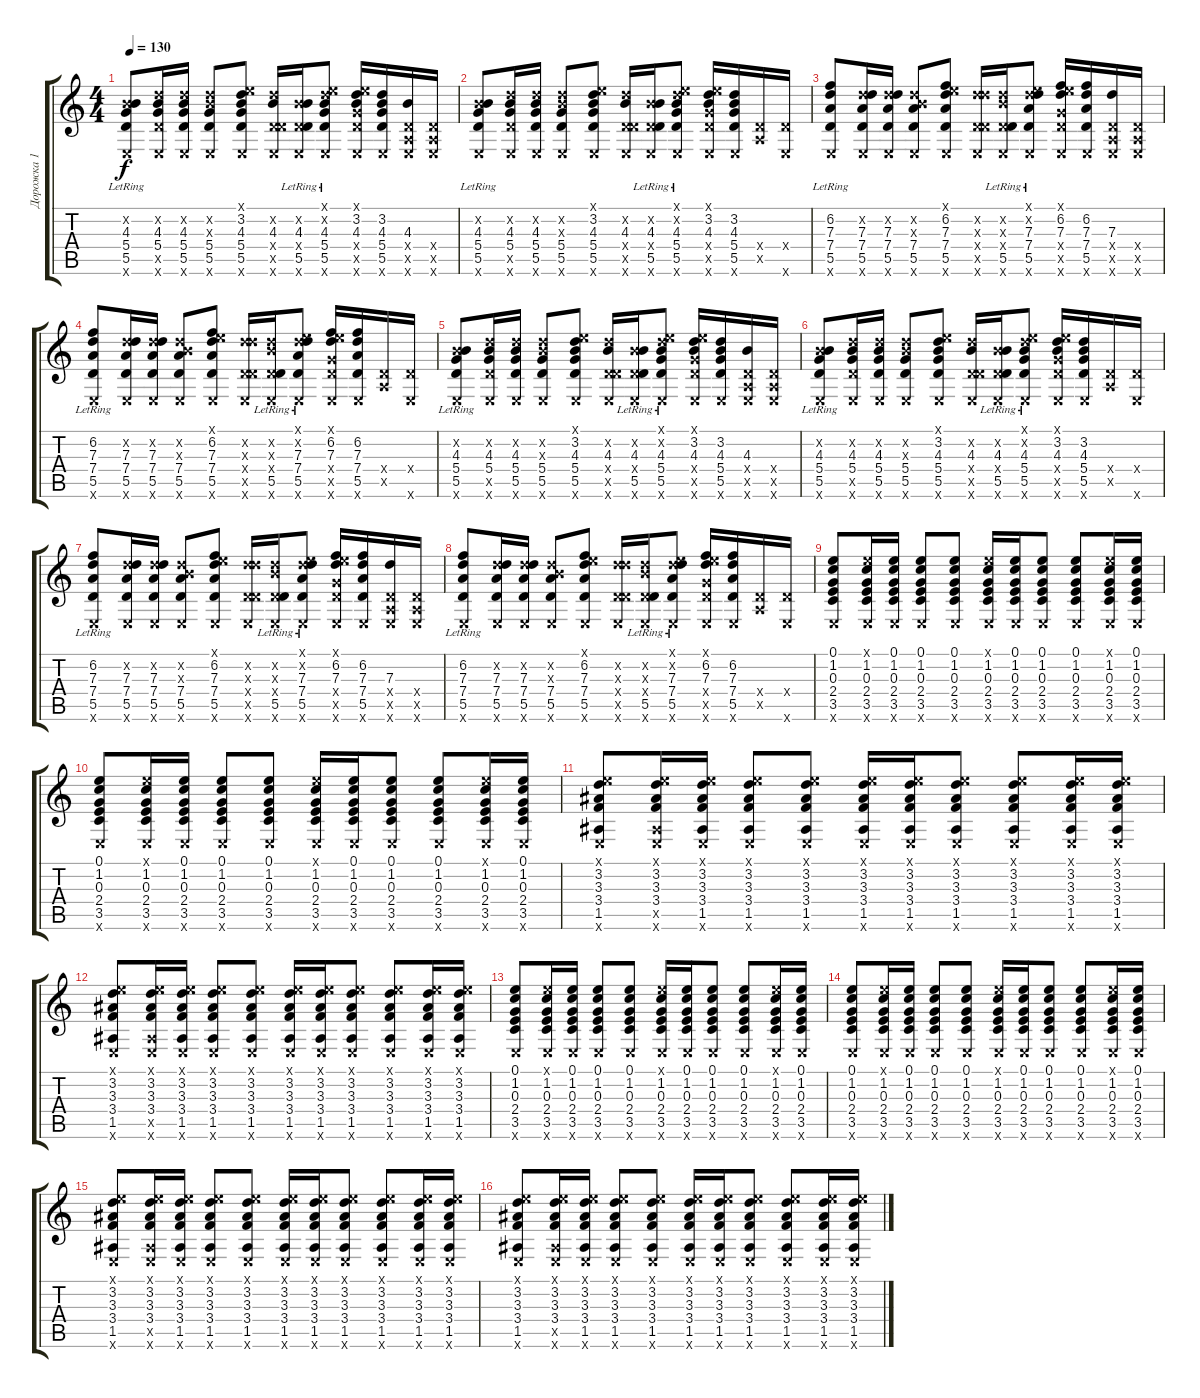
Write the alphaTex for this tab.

\track ("Дорожка 1" "Дорожка 1") {instrument acousticguitarsteel}
\staff {score tabs}
\tuning (E4 B3 G3 D3 A2 E2) {hide}
\ts (4 4)
\tempo 130
\clef g2
\ks c
(0.2{x} 4.3{lr} 5.4 5.5 0.6{x}).8{dy f} (3.2{x} 4.3 5.4 5.5{x} 0.6{x}).16 (3.2{x} 4.3 5.4 5.5 0.6{x}).16 (3.2{x} 4.3{x} 5.4 5.5 0.6{x}).8 (0.1{x} 3.2 4.3 5.4 5.5 0.6{x}).8 (3.2{x} 4.3 0.4{x} 5.5{x} 0.6{x}).16 (0.2{x} 4.3 0.4{x} 5.5{lr} 0.6{x}).16 (0.1{x} 3.2{x} 4.3{lr} 5.4 5.5{lr} 0.6{x}).8 (0.1{x} 3.2 4.3 5.4{x} 5.5{x} 0.6{x}).16 (3.2 4.3 5.4 5.5 0.6{x}).16 (4.3 0.4{x} 0.5{x} 0.6{x}).16 (0.4{x} 0.5{x} 0.6{x}).16 |
(0.2{x} 4.3{lr} 5.4 5.5 0.6{x}).8 (3.2{x} 4.3 5.4 5.5{x} 0.6{x}).16 (3.2{x} 4.3 5.4 5.5 0.6{x}).16 (3.2{x} 4.3{x} 5.4 5.5 0.6{x}).8 (0.1{x} 3.2 4.3 5.4 5.5 0.6{x}).8 (3.2{x} 4.3 0.4{x} 5.5{x} 0.6{x}).16 (0.2{x} 4.3 0.4{x} 5.5{lr} 0.6{x}).16 (0.1{x} 3.2{x} 4.3{lr} 5.4 5.5{lr} 0.6{x}).8 (0.1{x} 3.2 4.3 5.4{x} 5.5{x} 0.6{x}).16 (3.2 4.3 5.4 5.5 0.6{x}).16 (0.4{x} 0.5{x}).16 (0.4{x} 0.6{x}).16 |
(6.2 7.3{lr} 7.4 5.5 0.6{x}).8 (3.2{x} 7.3 7.4 5.5 0.6{x}).16 (3.2{x} 7.3 7.4 5.5 0.6{x}).16 (3.2{x} 4.3{x} 7.4 5.5 0.6{x}).8 (0.1{x} 6.2 7.3 7.4 5.5 0.6{x}).8 (3.2{x} 7.3{x} 0.4{x} 5.5{x} 0.6{x}).16 (0.2{x} 7.3{x} 0.4{x} 5.5{lr} 0.6{x}).16 (0.1{x} 3.2{x} 7.3{lr} 7.4 5.5{lr} 0.6{x}).8 (0.1{x} 6.2 7.3 5.4{x} 5.5{x} 0.6{x}).16 (6.2 7.3 7.4 5.5 0.6{x}).16 (7.3 0.4{x} 0.5{x} 0.6{x}).16 (0.4{x} 0.5{x} 0.6{x}).16 |
(6.2 7.3{lr} 7.4 5.5 0.6{x}).8 (3.2{x} 7.3 7.4 5.5 0.6{x}).16 (3.2{x} 7.3 7.4 5.5 0.6{x}).16 (3.2{x} 4.3{x} 7.4 5.5 0.6{x}).8 (0.1{x} 6.2 7.3 7.4 5.5 0.6{x}).8 (3.2{x} 7.3{x} 0.4{x} 5.5{x} 0.6{x}).16 (0.2{x} 7.3{x} 0.4{x} 5.5{lr} 0.6{x}).16 (0.1{x} 3.2{x} 7.3{lr} 7.4 5.5{lr} 0.6{x}).8 (0.1{x} 6.2 7.3 5.4{x} 5.5{x} 0.6{x}).16 (6.2 7.3 7.4 5.5 0.6{x}).16 (0.4{x} 0.5{x}).16 (0.4{x} 0.6{x}).16 |
(0.2{x} 4.3{lr} 5.4 5.5 0.6{x}).8 (3.2{x} 4.3 5.4 5.5{x} 0.6{x}).16 (3.2{x} 4.3 5.4 5.5 0.6{x}).16 (3.2{x} 4.3{x} 5.4 5.5 0.6{x}).8 (0.1{x} 3.2 4.3 5.4 5.5 0.6{x}).8 (3.2{x} 4.3 0.4{x} 5.5{x} 0.6{x}).16 (0.2{x} 4.3 0.4{x} 5.5{lr} 0.6{x}).16 (0.1{x} 3.2{x} 4.3{lr} 5.4 5.5{lr} 0.6{x}).8 (0.1{x} 3.2 4.3 5.4{x} 5.5{x} 0.6{x}).16 (3.2 4.3 5.4 5.5 0.6{x}).16 (4.3 0.4{x} 0.5{x} 0.6{x}).16 (0.4{x} 0.5{x} 0.6{x}).16 |
(0.2{x} 4.3{lr} 5.4 5.5 0.6{x}).8 (3.2{x} 4.3 5.4 5.5{x} 0.6{x}).16 (3.2{x} 4.3 5.4 5.5 0.6{x}).16 (3.2{x} 4.3{x} 5.4 5.5 0.6{x}).8 (0.1{x} 3.2 4.3 5.4 5.5 0.6{x}).8 (3.2{x} 4.3 0.4{x} 5.5{x} 0.6{x}).16 (0.2{x} 4.3 0.4{x} 5.5{lr} 0.6{x}).16 (0.1{x} 3.2{x} 4.3{lr} 5.4 5.5{lr} 0.6{x}).8 (0.1{x} 3.2 4.3 5.4{x} 5.5{x} 0.6{x}).16 (3.2 4.3 5.4 5.5 0.6{x}).16 (0.4{x} 0.5{x}).16 (0.4{x} 0.6{x}).16 |
(6.2 7.3{lr} 7.4 5.5 0.6{x}).8 (3.2{x} 7.3 7.4 5.5 0.6{x}).16 (3.2{x} 7.3 7.4 5.5 0.6{x}).16 (3.2{x} 4.3{x} 7.4 5.5 0.6{x}).8 (0.1{x} 6.2 7.3 7.4 5.5 0.6{x}).8 (3.2{x} 7.3{x} 0.4{x} 5.5{x} 0.6{x}).16 (0.2{x} 7.3{x} 0.4{x} 5.5{lr} 0.6{x}).16 (0.1{x} 3.2{x} 7.3{lr} 7.4 5.5{lr} 0.6{x}).8 (0.1{x} 6.2 7.3 5.4{x} 5.5{x} 0.6{x}).16 (6.2 7.3 7.4 5.5 0.6{x}).16 (7.3 0.4{x} 0.5{x} 0.6{x}).16 (0.4{x} 0.5{x} 0.6{x}).16 |
(6.2 7.3{lr} 7.4 5.5 0.6{x}).8 (3.2{x} 7.3 7.4 5.5 0.6{x}).16 (3.2{x} 7.3 7.4 5.5 0.6{x}).16 (3.2{x} 4.3{x} 7.4 5.5 0.6{x}).8 (0.1{x} 6.2 7.3 7.4 5.5 0.6{x}).8 (3.2{x} 7.3{x} 0.4{x} 5.5{x} 0.6{x}).16 (0.2{x} 7.3{x} 0.4{x} 5.5{lr} 0.6{x}).16 (0.1{x} 3.2{x} 7.3{lr} 7.4 5.5{lr} 0.6{x}).8 (0.1{x} 6.2 7.3 5.4{x} 5.5{x} 0.6{x}).16 (6.2 7.3 7.4 5.5 0.6{x}).16 (0.4{x} 0.5{x}).16 (0.4{x} 0.6{x}).16 |
(0.1 1.2 0.3 2.4 3.5 0.6{x}).8 (0.1{x} 1.2 0.3 2.4 3.5 0.6{x}).16 (0.1 1.2 0.3 2.4 3.5 0.6{x}).16 (0.1 1.2 0.3 2.4 3.5 0.6{x}).8 (0.1 1.2 0.3 2.4 3.5 0.6{x}).8 (0.1{x} 1.2 0.3 2.4 3.5 0.6{x}).16 (0.1 1.2 0.3 2.4 3.5 0.6{x}).16 (0.1 1.2 0.3 2.4 3.5 0.6{x}).8 (0.1 1.2 0.3 2.4 3.5 0.6{x}).8 (0.1{x} 1.2 0.3 2.4 3.5 0.6{x}).16 (0.1 1.2 0.3 2.4 3.5 0.6{x}).16 |
(0.1 1.2 0.3 2.4 3.5 0.6{x}).8 (0.1{x} 1.2 0.3 2.4 3.5 0.6{x}).16 (0.1 1.2 0.3 2.4 3.5 0.6{x}).16 (0.1 1.2 0.3 2.4 3.5 0.6{x}).8 (0.1 1.2 0.3 2.4 3.5 0.6{x}).8 (0.1{x} 1.2 0.3 2.4 3.5 0.6{x}).16 (0.1 1.2 0.3 2.4 3.5 0.6{x}).16 (0.1 1.2 0.3 2.4 3.5 0.6{x}).8 (0.1 1.2 0.3 2.4 3.5 0.6{x}).8 (0.1{x} 1.2 0.3 2.4 3.5 0.6{x}).16 (0.1 1.2 0.3 2.4 3.5 0.6{x}).16 |
(0.1{x} 3.2 3.3 3.4 1.5 0.6{x}).8 (0.1{x} 3.2 3.3 3.4 1.5{x} 0.6{x}).16 (0.1{x} 3.2 3.3 3.4 1.5 0.6{x}).16 (0.1{x} 3.2 3.3 3.4 1.5 0.6{x}).8 (0.1{x} 3.2 3.3 3.4 1.5 0.6{x}).8 (0.1{x} 3.2 3.3 3.4 1.5 0.6{x}).16 (0.1{x} 3.2 3.3 3.4 1.5 0.6{x}).16 (0.1{x} 3.2 3.3 3.4 1.5 0.6{x}).8 (0.1{x} 3.2 3.3 3.4 1.5 0.6{x}).8 (0.1{x} 3.2 3.3 3.4 1.5 0.6{x}).16 (0.1{x} 3.2 3.3 3.4 1.5 0.6{x}).16 |
(0.1{x} 3.2 3.3 3.4 1.5 0.6{x}).8 (0.1{x} 3.2 3.3 3.4 1.5{x} 0.6{x}).16 (0.1{x} 3.2 3.3 3.4 1.5 0.6{x}).16 (0.1{x} 3.2 3.3 3.4 1.5 0.6{x}).8 (0.1{x} 3.2 3.3 3.4 1.5 0.6{x}).8 (0.1{x} 3.2 3.3 3.4 1.5 0.6{x}).16 (0.1{x} 3.2 3.3 3.4 1.5 0.6{x}).16 (0.1{x} 3.2 3.3 3.4 1.5 0.6{x}).8 (0.1{x} 3.2 3.3 3.4 1.5 0.6{x}).8 (0.1{x} 3.2 3.3 3.4 1.5 0.6{x}).16 (0.1{x} 3.2 3.3 3.4 1.5 0.6{x}).16 |
(0.1 1.2 0.3 2.4 3.5 0.6{x}).8 (0.1{x} 1.2 0.3 2.4 3.5 0.6{x}).16 (0.1 1.2 0.3 2.4 3.5 0.6{x}).16 (0.1 1.2 0.3 2.4 3.5 0.6{x}).8 (0.1 1.2 0.3 2.4 3.5 0.6{x}).8 (0.1{x} 1.2 0.3 2.4 3.5 0.6{x}).16 (0.1 1.2 0.3 2.4 3.5 0.6{x}).16 (0.1 1.2 0.3 2.4 3.5 0.6{x}).8 (0.1 1.2 0.3 2.4 3.5 0.6{x}).8 (0.1{x} 1.2 0.3 2.4 3.5 0.6{x}).16 (0.1 1.2 0.3 2.4 3.5 0.6{x}).16 |
(0.1 1.2 0.3 2.4 3.5 0.6{x}).8 (0.1{x} 1.2 0.3 2.4 3.5 0.6{x}).16 (0.1 1.2 0.3 2.4 3.5 0.6{x}).16 (0.1 1.2 0.3 2.4 3.5 0.6{x}).8 (0.1 1.2 0.3 2.4 3.5 0.6{x}).8 (0.1{x} 1.2 0.3 2.4 3.5 0.6{x}).16 (0.1 1.2 0.3 2.4 3.5 0.6{x}).16 (0.1 1.2 0.3 2.4 3.5 0.6{x}).8 (0.1 1.2 0.3 2.4 3.5 0.6{x}).8 (0.1{x} 1.2 0.3 2.4 3.5 0.6{x}).16 (0.1 1.2 0.3 2.4 3.5 0.6{x}).16 |
(0.1{x} 3.2 3.3 3.4 1.5 0.6{x}).8 (0.1{x} 3.2 3.3 3.4 1.5{x} 0.6{x}).16 (0.1{x} 3.2 3.3 3.4 1.5 0.6{x}).16 (0.1{x} 3.2 3.3 3.4 1.5 0.6{x}).8 (0.1{x} 3.2 3.3 3.4 1.5 0.6{x}).8 (0.1{x} 3.2 3.3 3.4 1.5 0.6{x}).16 (0.1{x} 3.2 3.3 3.4 1.5 0.6{x}).16 (0.1{x} 3.2 3.3 3.4 1.5 0.6{x}).8 (0.1{x} 3.2 3.3 3.4 1.5 0.6{x}).8 (0.1{x} 3.2 3.3 3.4 1.5 0.6{x}).16 (0.1{x} 3.2 3.3 3.4 1.5 0.6{x}).16 |
(0.1{x} 3.2 3.3 3.4 1.5 0.6{x}).8 (0.1{x} 3.2 3.3 3.4 1.5{x} 0.6{x}).16 (0.1{x} 3.2 3.3 3.4 1.5 0.6{x}).16 (0.1{x} 3.2 3.3 3.4 1.5 0.6{x}).8 (0.1{x} 3.2 3.3 3.4 1.5 0.6{x}).8 (0.1{x} 3.2 3.3 3.4 1.5 0.6{x}).16 (0.1{x} 3.2 3.3 3.4 1.5 0.6{x}).16 (0.1{x} 3.2 3.3 3.4 1.5 0.6{x}).8 (0.1{x} 3.2 3.3 3.4 1.5 0.6{x}).8 (0.1{x} 3.2 3.3 3.4 1.5 0.6{x}).16 (0.1{x} 3.2 3.3 3.4 1.5 0.6{x}).16
